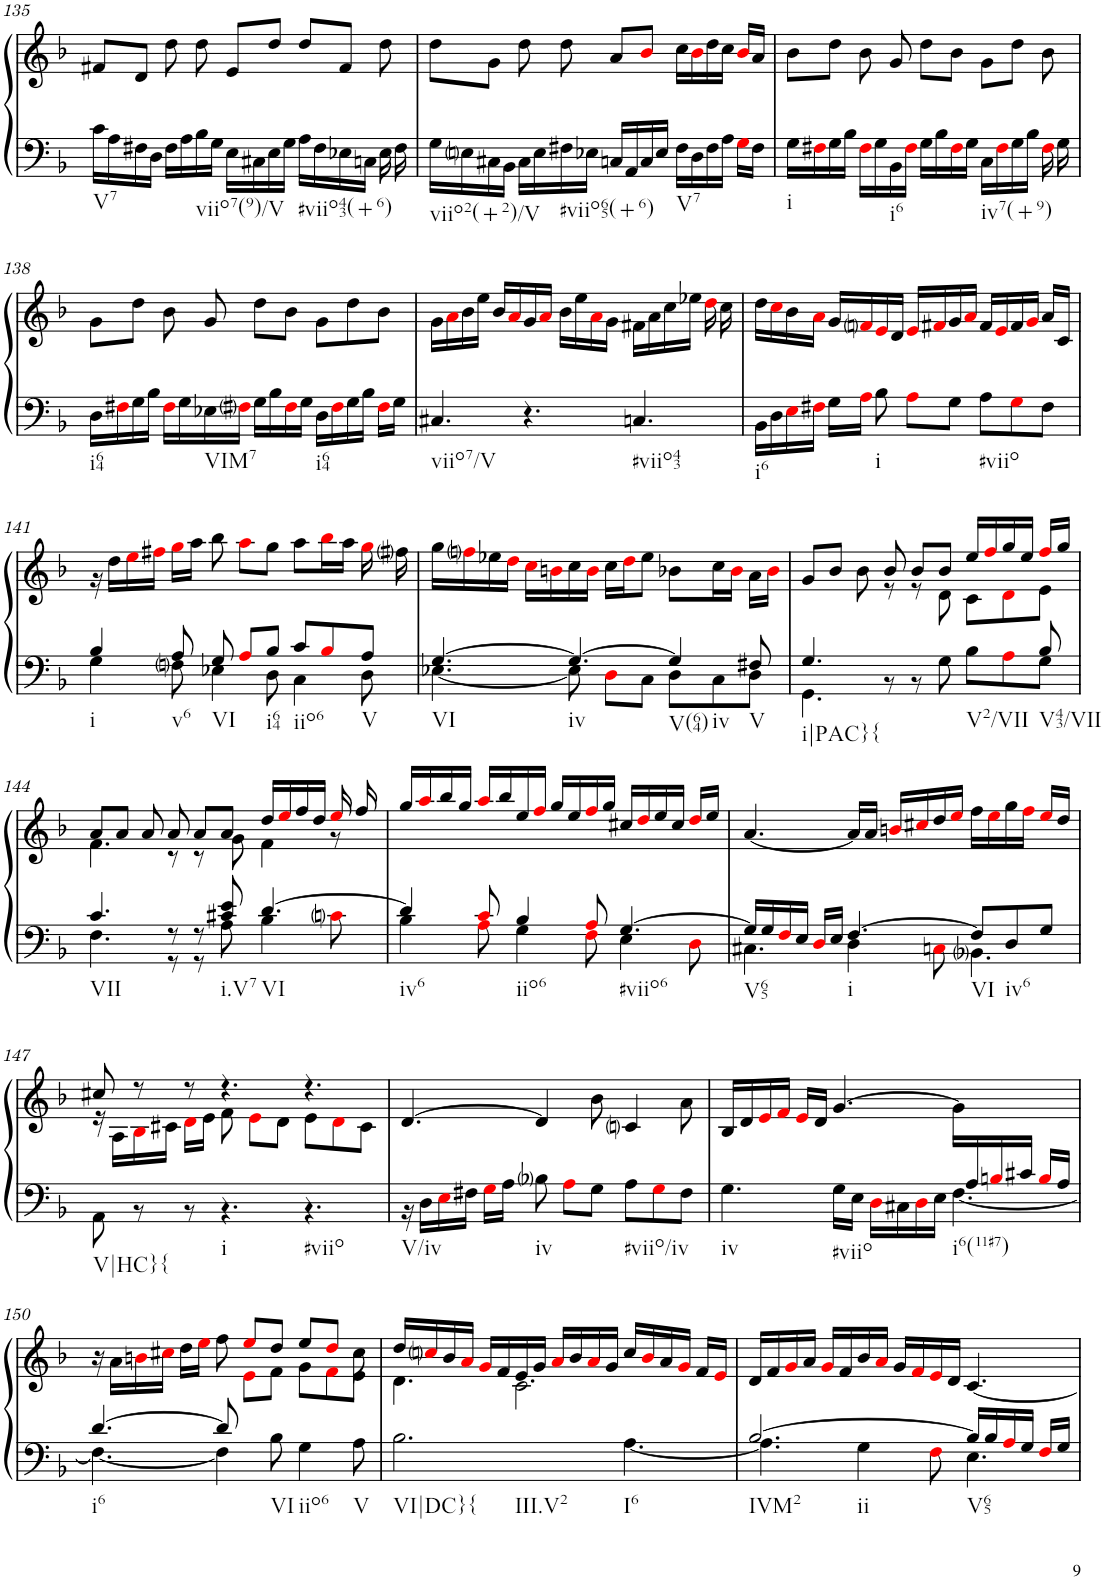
**kern	**kern
*part1	*part1
*staff2	*staff1
*I"Midi_2	*
!!LO:PB:g=z
*clefF4	*clefG2
*k[b-]	*k[b-]
*F:	*F:
*M9/8	*M9/8
=135	=135
!LO:TX:b:t=V7	!
16c\LL	8f#X/L
16A\	.
16F#X\	8d/J
16D\JJ	.
16F#\LL	8dd\
16A\	.
!LO:TX:b:t=viio7(9)/V	!
16B-\	8dd\
16G\JJ	.
16E\LL	8e/L
16C#X\	.
16E\	8dd/J
16G\JJ	.
!LO:TX:b:t=#viio43(+6)	!
16A\LL	8dd/L
16F#\	.
16E-X\	8f#/J
16Cn\JJ	.
16E-\	8dd\
16F#\	.
=136	=136
!LO:TX:b:t=viio2(+2)/V	!
16G\LL	8dd\L
16Eni\	.
16C#X\	8g\J
16BB-\JJ	.
16C#\LL	8dd\
16E\	.
!LO:TX:b:t=#viio65(+6)	!
16F#X\	8dd\
16E-X\JJ	.
16Cn/LL	8a/L
16AA/	.
16C/	8b-j/J
16E-/JJ	.
!LO:TX:b:t=V7	!
16F#\LL	16cc\LL
16D\	16b-j\
16F#\	16dd\
16A\JJ	16cc\JJ
16Gj\LL	16b-j/LL
16F#\JJ	16a/JJ
=137	=137
!LO:TX:b:t=i	!
16G\LL	8b-\L
16F#Xj\	.
16G\	8dd\J
16B-\JJ	.
16F#j\LL	8b-\
16G\	.
!LO:TX:b:t=i6	!
16BB-\	8g/
16F#j\JJ	.
16G\LL	8dd\L
16B-\	.
16F#j\	8b-\J
16G\JJ	.
!LO:TX:b:t=iv7(+9)	!
16C\LL	8g\L
16F#j\	.
16G\	8dd\J
16B-\JJ	.
16F#j\	8b-\
16G\	.
!!LO:LB:g=z
=138	=138
!LO:TX:b:t=i64	!
16D\LL	8g\L
16F#Xj\	.
16G\	8dd\J
16B-\JJ	.
16F#j\LL	8b-\
16G\	.
!LO:TX:b:t=VIM7	!
16E-X\	8g/
16F#ij\JJ	.
16G\LL	8dd\L
16B-\	.
16F#j\	8b-\J
16G\JJ	.
!LO:TX:b:t=i64	!
16D\LL	8g\L
16F#j\	.
16G\	8dd\
16B-\JJ	.
16F#j\LL	8b-\J
16G\JJ	.
=139	=139
!LO:TX:b:t=viio7/V	!
4.C#X/	16g\LL
.	16aj\
.	16b-\
.	16ee\JJ
.	16b-/LL
.	16aj/
4.r	16g/
.	16aj/JJ
.	16b-\LL
.	16ee\
.	16aj\
.	16g\JJ
!LO:TX:b:t=#viio43	!
4.Cn/	16f#X\LL
.	16a\
.	16cc\
.	16ee-X\JJ
.	16ddj\
.	16cc\
=140	=140
!LO:TX:b:t=i6	!
16BB-\LL	16dd\LL
16D\	16ccj\
16Ej\	16b-\
16F#Xj\JJ	16aj\JJ
16G\LL	16g/LL
16Aj\JJ	16fnij/
!LO:TX:b:t=i	!
8B-\	16ej/
.	16d/JJ
8Aj\L	16ej/LL
.	16f#Xj/
8G\J	16g/
.	16aj/JJ
!LO:TX:b:t=#viio	!
8A\L	16f#/LL
.	16ej/
8Gj\	16f#/
.	16gj/JJ
8F#\J	16a/LL
.	16c/JJ
!!LO:LB:g=z
=141	=141
*^	*^
!LO:TX:b:t=i	!	!	!
4B-/	4G\	1ryy	16r
.	.	.	16dd\LL
.	.	.	16eej\
.	.	.	16ff#Xj\JJ
!LO:TX:b:t=v6	!	!	!
8A/	8Fni\	.	16ggj\LL
.	.	.	16aa\JJ
!LO:TX:b:t=VI	!	!	!
8G/	4E-X\	.	8bb-\
8Aj/L	.	.	8aaj\L
!LO:TX:b:t=i64	!	!	!
8B-/J	8D\	.	8gg\J
!LO:TX:b:t=iio6	!	!	!
8c/L	4C\	.	8aa\L
8B-j/	.	.	16bb-j\L
.	.	.	16aa\JJ
!LO:TX:b:t=V	!	!	!
8A/J	8D\	8ryy	16ggj\
.	.	.	16ff#i\
=142	=142	=142	=142
!LO:TX:b:t=VI	!	!	!
[4.G/	[4.E-X\	1ryy	16gg\LL
.	.	.	16ffnij\
.	.	.	16ee-X\
.	.	.	16ddj\JJ
.	.	.	16ccj\LL
.	.	.	16bnj\
!LO:TX:b:t=iv	!	!	!
4.G/_	8E-\]	.	16cc\
.	.	.	16bj\JJ
.	8Dj\L	.	16cc\LL
.	.	.	16ddj\J
.	8C\J	.	8ee-\J
!LO:TX:b:t=V(64)	!	!	!
!LO:TX:b:t=iv	!	!	!
4G/]	8D\L	.	8b-X\L
.	8C\	.	16cc\L
.	.	.	16b-j\JJ
!LO:TX:b:t=V	!	!	!
8F#X/	8D\J	8ryy	16a\LL
.	.	.	16b-j\JJ
=143	=143	=143	=143
!LO:TX:b:t=i|PAC}{	!	!	!
4.G/	4.GG\	8g/L	4.ryy
.	.	8b-/J	.
.	.	8b-\	.
4.ryy	8r	8b-/	8r
.	8r	8b-/L	8r
.	8G\	8b-/J	8d\
!LO:TX:b:t=V2/VII	!	!	!
4ryy	8B-\L	16ee/LL	8c\L
.	.	16ffj/	.
.	8Aj\	16gg/	8dj\
.	.	16ee/JJ	.
!LO:TX:b:t=V43/VII	!	!	!
8B-/	8G\J	16ffj/LL	8e\J
.	.	16gg/JJ	.
!!LO:LB:g=z	!!
=144	=144	=144	=144
!LO:TX:b:t=VII	!	!	!
4.c/	4.F\	8a/L	4.f\
.	.	8a/J	.
.	.	8a/	.
8r	8r	8a/	8r
8r	8r	8a/L	8r
!LO:TX:b:t=i.V7	!	!	!
8c#X/ 8e/	8A\	8a/J	8g\
!LO:TX:b:t=VI	!	!	!
[4.d/	4B-\	16dd/LL	4f\
.	.	16eej/	.
.	.	16ff/	.
.	.	16dd/JJ	.
.	8cnij\	16eej/	8r
.	.	16ff/	.
=145	=145	=145	=145
!LO:TX:b:t=iv6	!	!	!
4d/]	4B-\	16gg/LL	1ryy
.	.	16aaj/	.
.	.	16bb-/	.
.	.	16gg/JJ	.
8cj/	8Aj\	16aaj/LL	.
.	.	16bb-/	.
!LO:TX:b:t=iio6	!	!	!
4B-/	4G\	16ee/	.
.	.	16ffj/JJ	.
.	.	16gg/LL	.
.	.	16ee/	.
8Aj/	8Fj\	16ffj/	.
.	.	16gg/JJ	.
!LO:TX:b:t=#viio6	!	!	!
[4.G/	4E\	16cc#X/LL	.
.	.	16ddj/	.
.	.	16ee/	.
.	.	16cc#/JJ	.
.	8Dj\	16ddj/LL	8ryy
.	.	16ee/JJ	.
=146	=146	=146	=146
!LO:TX:b:t=V65	!	!	!
16G/LL]	4.C#X\	[4.a/	1ryy
16G/	.	.	.
16Fj/	.	.	.
16E/JJ	.	.	.
16Dj/LL	.	.	.
16E/JJ	.	.	.
!LO:TX:b:t=i	!	!	!
[4.F/	4D\	16a/LL]	.
.	.	16a/JJ	.
.	.	16bnj/LL	.
.	.	16cc#Xj/	.
.	8Cnj\	16dd/	.
.	.	16eej/JJ	.
!LO:TX:b:t=VI	!	!	!
8F/L]	4.BB-i\	16ff\LL	.
.	.	16eej\	.
!LO:TX:b:t=iv6	!	!	!
8D/	.	16gg\	.
.	.	16ffj\JJ	.
8G/J	.	16eej/LL	8ryy
.	.	16dd/JJ	.
!!LO:LB:g=z	!!
=147	=147	=147	=147
!LO:TX:b:t=V|HC}{	!	!	!
!LO:TX:b:t=i	!	!	!
!LO:TX:b:t=#viio	!	!	!
1ryy	8AA\	8cc#X/	16r
.	.	.	16A\LL
.	8r	8r	16B-j\
.	.	.	16c#X\JJ
.	8r	8r	16dj\LL
.	.	.	16e\JJ
.	4.r	4.r	8f\
.	.	.	8ej\L
.	.	.	8d\J
.	4.r	4.r	8e\L
.	.	.	8dj\
8ryy	.	.	8c#\J
=148	=148	=148	=148
!LO:TX:b:t=V/iv	!	!	!
!LO:TX:b:t=iv	!	!	!
!LO:TX:b:t=#viio/iv	!	!	!
1ryy	16r	1ryy	[4.d/
.	16D\LL	.	.
.	16Ej\	.	.
.	16F#X\JJ	.	.
.	16Gj\LL	.	.
.	16A\JJ	.	.
.	8B-i\	.	4d/]
.	8Aj\L	.	.
.	8G\J	.	8b-\
.	8A\L	.	4cni/
.	8Gj\	.	.
8ryy	8F#\J	8ryy	8a\
=149	=149	=149	=149
*	*^	*	*
!LO:TX:b:t=iv	!	!	!	!
!LO:TX:b:t=#viio	!	!	!	!
!LO:TX:b:t=i6(11#7)	!	!	!	!
*	*	*	*v	*v
16ryy	1ryy	4.G\	16B-/LL
.	.	.	16d/
.	.	.	16ej/
.	.	.	16fj/JJ
.	.	.	16ej/LL
.	.	.	16d/JJ
.	.	16G\LL	[4.g/
.	.	16E\JJ	.
.	.	16Dj\LL	.
.	.	16C#X\	.
.	.	16Dj\	.
.	.	16E\JJ	.
.	.	[4.F\	16g\LL]
16A/	.	.	4ryy
16Bnj/	.	.	.
16c#X/JJ	.	.	.
16Bj/LL	8ryy	.	.
16A/JJ	.	.	16ryy
*	*v	*v	*
!!LO:LB:g=z
=150	=150	=150
*	*	*^
!LO:TX:b:t=i6	!	!	!
[4.d/	4.F\_	16r	2ryy
.	.	16a\LL	.
.	.	16bnj\	.
.	.	16cc#Xj\JJ	.
.	.	16dd\LL	.
.	.	16eej\JJ	.
8d/]	4F\]	8ff\	.
2ryy	.	8eej/L	8ej\L
!	!LO:TX:b:t=VI	!	!
.	8B-\	8dd/J	8f\J
!	!LO:TX:b:t=iio6	!	!
.	4G\	8ee/L	8g\L
.	.	8ddj/J	8fj\
!LO:TX:b:t=V	!	!	!
8ryy	8A\	8cc#\	8e\J
=151	=151	=151	=151
!LO:TX:b:t=VI|DC}{	!	!	!
2.B-\	4.ryy	16dd/LL	4.d\
.	.	16ccnij/	.
.	.	16b-/	.
.	.	16aj/JJ	.
.	.	16gj/LL	.
.	.	16f/	.
!	!LO:TX:b:t=III.V2	!	!
!	!LO:TX:b:t=I6	!	!
.	2.ryy	16e/	2.c\
.	.	16g/JJ	.
.	.	16aj/LL	.
.	.	16b-/	.
.	.	16aj/	.
.	.	16g/JJ	.
[4.A\	.	16cc/LL	.
.	.	16b-j/	.
.	.	16a/	.
.	.	16gj/JJ	.
.	.	16f/LL	.
.	.	16ej/JJ	.
=152	=152	=152	=152
!LO:TX:b:t=IVM2	!	!	!
!LO:TX:b:t=ii	!	!	!
[2.B-/	4.A\]	16d/LL	1ryy
.	.	16f/	.
.	.	16gj/	.
.	.	16a/JJ	.
.	.	16gj/LL	.
.	.	16f/	.
.	4G\	16b-/	.
.	.	16aj/JJ	.
.	.	16g/LL	.
.	.	16fj/	.
.	8Fj\	16ej/	.
.	.	16d/JJ	.
!LO:TX:b:t=V65	!	!	!
16B-/LL]	4.E\	[4.c/	.
16B-/	.	.	.
16Aj/	.	.	.
16G/JJ	.	.	.
16Fj/LL	.	.	8ryy
16G/JJ	.	.	.
*v	*v	*	*
*	*v	*v
=	=
*-	*-
